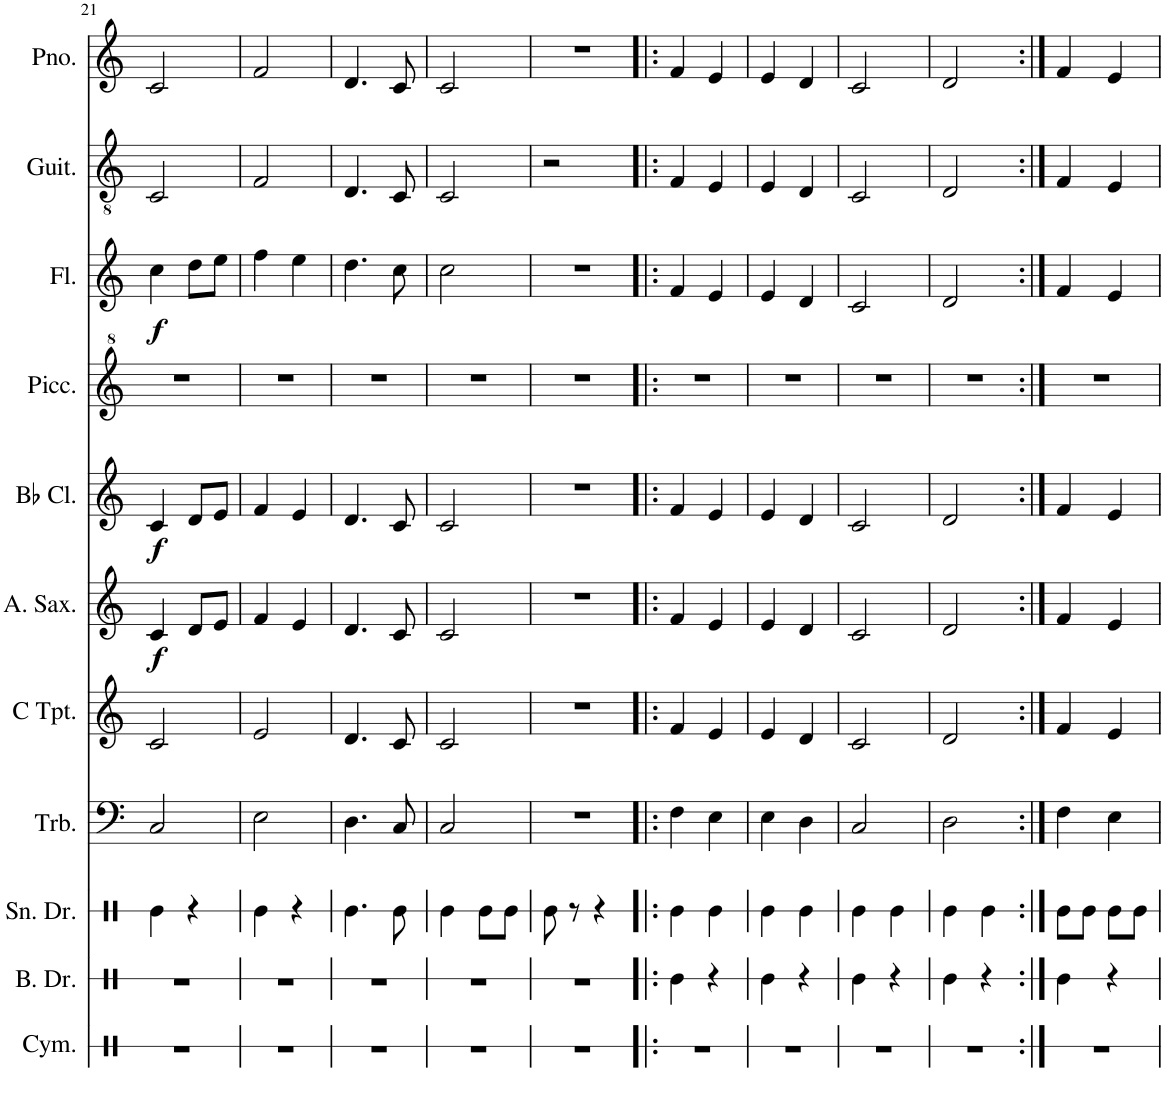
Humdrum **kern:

**kern	**kern	**kern	**kern	**kern	**kern	**dynam	**kern	**dynam	**kern	**kern	**dynam	**kern	**kern
*part11	*part10	*part9	*part8	*part7	*part6	*part6	*part5	*part5	*part4	*part3	*part3	*part2	*part1
*staff11	*staff10	*staff9	*staff8	*staff7	*staff6	*staff6	*staff5	*staff5	*staff4	*staff3	*staff3	*staff2	*staff1
*I"Cymbal	*I"Bass Drum	*I"Snare Drum	*I"Trombone	*I"C Trumpet	*I"Alto Saxophone	*	*I"Bb Clarinet	*	*I"Piccolo	*I"Flute	*	*I"Acoustic Guitar	*I"Piano
*I'Cym.	*I'B. Dr.	*I'Sn. Dr.	*I'Trb.	*I'C Tpt.	*I'A. Sax.	*	*I'Bb Cl.	*	*I'Picc.	*I'Fl.	*	*I'Guit.	*I'Pno.
!!LO:PB:g=z
*clefX	*clefX	*clefX	*clefF4	*clefG2	*clefG2	*	*clefG2	*	*clefG^2	*clefG2	*	*clefGv2	*clefG2
*	*	*	*	*	*ITrd5c9	*	*ITrd1c2	*	*ITrd-7c-12	*	*	*	*
*k[]	*k[]	*k[]	*k[]	*k[]	*k[]	*	*k[]	*	*k[]	*k[]	*	*k[]	*k[]
*M2/4	*M2/4	*M2/4	*M2/4	*M2/4	*M2/4	*	*M2/4	*	*M2/4	*M2/4	*	*M2/4	*M2/4
=21	=21	=21	=21	=21	=21	=21	=21	=21	=21	=21	=21	=21	=21
!	!	!	!	!	!	!LO:DY:b	!	!LO:DY:b	!	!	!LO:DY:b	!	!
2r	2r	4Re\	2C/	2c/	4c/	f	4c/	f	2r	4cc\	f	2C/	2c/
.	.	4r	.	.	8d/L	.	8d/L	.	.	8dd\L	.	.	.
.	.	.	.	.	8e/J	.	8e/J	.	.	8ee\J	.	.	.
=22	=22	=22	=22	=22	=22	=22	=22	=22	=22	=22	=22	=22	=22
2r	2r	4Re\	2E\	2e/	4f/	.	4f/	.	2r	4ff\	.	2F/	2f/
.	.	4r	.	.	4e/	.	4e/	.	.	4ee\	.	.	.
=23	=23	=23	=23	=23	=23	=23	=23	=23	=23	=23	=23	=23	=23
2r	2r	4.Re\	4.D\	4.d/	4.d/	.	4.d/	.	2r	4.dd\	.	4.D/	4.d/
.	.	8Re\	8C/	8c/	8c/	.	8c/	.	.	8cc\	.	8C/	8c/
=24	=24	=24	=24	=24	=24	=24	=24	=24	=24	=24	=24	=24	=24
2r	2r	4Re\	2C/	2c/	2c/	.	2c/	.	2r	2cc\	.	2C/	2c/
.	.	8Re\L	.	.	.	.	.	.	.	.	.	.	.
.	.	8Re\J	.	.	.	.	.	.	.	.	.	.	.
=25	=25	=25	=25	=25	=25	=25	=25	=25	=25	=25	=25	=25	=25
2r	2r	8Re\	2r	2r	2r	.	2r	.	2r	2r	.	2r	2r
.	.	8r	.	.	.	.	.	.	.	.	.	.	.
.	.	4r	.	.	.	.	.	.	.	.	.	.	.
=26!|:	=26!|:	=26!|:	=26!|:	=26!|:	=26!|:	=26!|:	=26!|:	=26!|:	=26!|:	=26!|:	=26!|:	=26!|:	=26!|:
2r	4Re\	4Re\	4F\	4f/	4f/	.	4f/	.	2r	4f/	.	4F/	4f/
.	4r	4Re\	4E\	4e/	4e/	.	4e/	.	.	4e/	.	4E/	4e/
=27	=27	=27	=27	=27	=27	=27	=27	=27	=27	=27	=27	=27	=27
2r	4Re\	4Re\	4E\	4e/	4e/	.	4e/	.	2r	4e/	.	4E/	4e/
.	4r	4Re\	4D\	4d/	4d/	.	4d/	.	.	4d/	.	4D/	4d/
=28	=28	=28	=28	=28	=28	=28	=28	=28	=28	=28	=28	=28	=28
2r	4Re\	4Re\	2C/	2c/	2c/	.	2c/	.	2r	2c/	.	2C/	2c/
.	4r	4Re\	.	.	.	.	.	.	.	.	.	.	.
=29	=29	=29	=29	=29	=29	=29	=29	=29	=29	=29	=29	=29	=29
2r	4Re\	4Re\	2D\	2d/	2d/	.	2d/	.	2r	2d/	.	2D/	2d/
.	4r	4Re\	.	.	.	.	.	.	.	.	.	.	.
=30:|!	=30:|!	=30:|!	=30:|!	=30:|!	=30:|!	=30:|!	=30:|!	=30:|!	=30:|!	=30:|!	=30:|!	=30:|!	=30:|!
2r	4Re\	8Re\L	4F\	4f/	4f/	.	4f/	.	2r	4f/	.	4F/	4f/
.	.	8Re\J	.	.	.	.	.	.	.	.	.	.	.
.	4r	8Re\L	4E\	4e/	4e/	.	4e/	.	.	4e/	.	4E/	4e/
.	.	8Re\J	.	.	.	.	.	.	.	.	.	.	.
=	=	=	=	=	=	=	=	=	=	=	=	=	=
*-	*-	*-	*-	*-	*-	*-	*-	*-	*-	*-	*-	*-	*-
